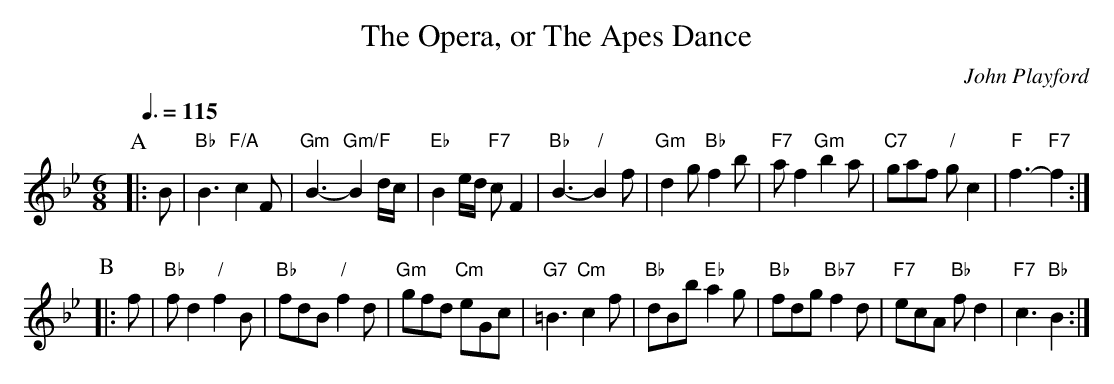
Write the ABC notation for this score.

X:1
T:The Opera, or The Apes Dance
C:John Playford
Q:3/8=115
M:6/8
L:1/8
V:1
K:Bb
P:A
|: B | "Bb"B3 "F/A"c2F | "Gm"B3- "Gm/F"B2 d/c/ | "Eb"B2 e/d/ "F7"cF2 | "Bb"B3- "/"B2f |\
"Gm"d2g "Bb"f2b | "F7"af2 "Gm"b2a | "C7"gaf "/"gc2 | "F"f3- "F7"f2 :|
P:B
|: f | "Bb"fd2 "/"f2B | "Bb"fdB "/"f2d | "Gm"gfd "Cm"eGc | "G7"=B3 "Cm"c2f |\
"Bb"dBb "Eb"a2g | "Bb"fdg "Bb7"f2d | "F7"ecA "Bb"fd2 | "F7"c3 "Bb"B2 :|
